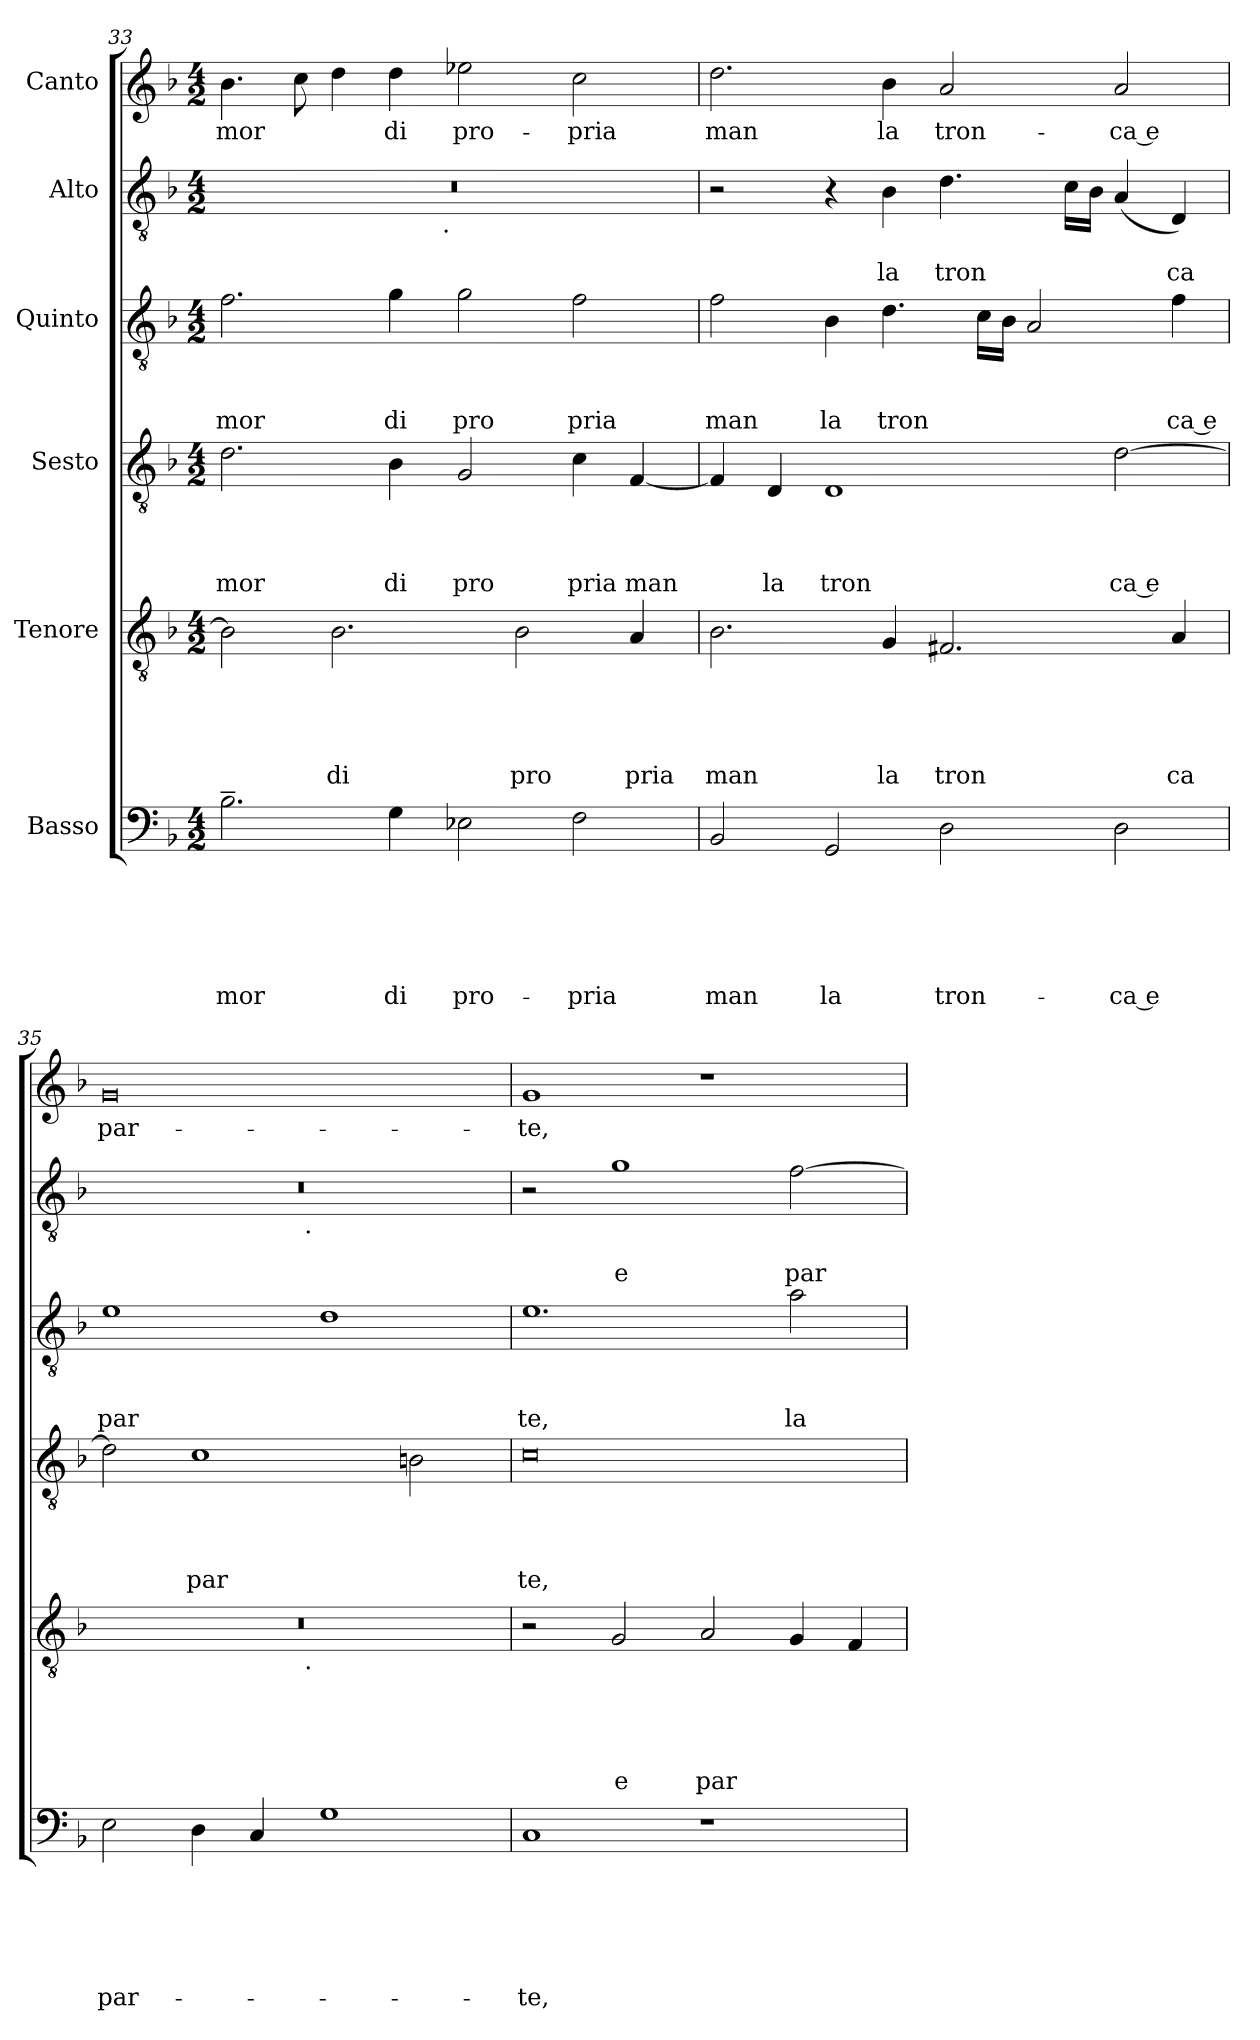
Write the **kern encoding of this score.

**kern	**text	**text	**text	**text	**text	**text	**kern	**text	**text	**text	**text	**text	**kern	**text	**text	**text	**text	**kern	**text	**text	**text	**kern	**text	**text	**kern	**text
*part6	*part6	*part6	*part6	*part6	*part6	*part6	*part5	*part5	*part5	*part5	*part5	*part5	*part4	*part4	*part4	*part4	*part4	*part3	*part3	*part3	*part3	*part2	*part2	*part2	*part1	*part1
*staff6	*staff6	*staff6	*staff6	*staff6	*staff6	*staff6	*staff5	*staff5	*staff5	*staff5	*staff5	*staff5	*staff4	*staff4	*staff4	*staff4	*staff4	*staff3	*staff3	*staff3	*staff3	*staff2	*staff2	*staff2	*staff1	*staff1
*I"Basso	*	*	*	*	*	*	*I"Tenore	*	*	*	*	*	*I"Sesto	*	*	*	*	*I"Quinto	*	*	*	*I"Alto	*	*	*I"Canto	*
!!LO:PB:g=z
*clefF4	*	*	*	*	*	*	*clefGv2	*	*	*	*	*	*clefGv2	*	*	*	*	*clefGv2	*	*	*	*clefGv2	*	*	*clefG2	*
*ITrd-3c-5	*	*	*	*	*	*	*ITrd-3c-5	*	*	*	*	*	*ITrd-3c-5	*	*	*	*	*ITrd-3c-5	*	*	*	*ITrd-3c-5	*	*	*	*
*k[b-e-]	*	*	*	*	*	*	*k[b-e-]	*	*	*	*	*	*k[b-e-]	*	*	*	*	*k[b-e-]	*	*	*	*k[b-e-]	*	*	*k[b-]	*
*B-:	*	*	*	*	*	*	*B-:	*	*	*	*	*	*B-:	*	*	*	*	*B-:	*	*	*	*B-:	*	*	*F:	*
*M4/2	*	*	*	*	*	*	*M4/2	*	*	*	*	*	*M4/2	*	*	*	*	*M4/2	*	*	*	*M4/2	*	*	*M4/2	*
=33	=33	=33	=33	=33	=33	=33	=33	=33	=33	=33	=33	=33	=33	=33	=33	=33	=33	=33	=33	=33	=33	=33	=33	=33	=33	=33
!	!	!	!	!	!	!LO:LY:b	!	!	!	!	!	!	!	!	!	!	!LO:LY:b	!	!	!	!LO:LY:b	!	!	!	!	!LO:LY:b
*	*	*	*	*	*	*	*	*	*	*	*	*	*	*	*	*	*	*	*	*	*	*^	*	*	*	*
2.e-~>\	.	.	.	.	.	mor	2e-\]	.	.	.	.	.	2.g\	.	.	.	mor	2.b-\	.	.	mor	0r	2ryy	.	.	4.b-\	mor
.	.	.	.	.	.	.	.	.	.	.	.	.	.	.	.	.	.	.	.	.	.	.	.	.	.	8cc\	.
!	!	!	!	!	!	!	!	!	!	!	!	!LO:LY:b	!	!	!	!	!	!	!	!	!	!	!	!	!	!	!
.	.	.	.	.	.	.	2.e-\	.	.	.	.	di	.	.	.	.	.	.	.	.	.	.	4...ryy	.	.	4dd\	.
!	!	!	!	!	!	!LO:LY:b	!	!	!	!	!	!	!	!	!	!	!LO:LY:b	!	!	!	!LO:LY:b	!	!	!	!	!	!LO:LY:b
4c\	.	.	.	.	.	di	.	.	.	.	.	.	4e-\	.	.	.	di	4cc\	.	.	di	.	.	.	.	4dd\	di
!	!	!	!	!	!	!	!	!	!	!	!	!	!	!	!	!	!	!	!	!	!	!	!LO:TX:b:t=.	!	!	!	!
.	.	.	.	.	.	.	.	.	.	.	.	.	.	.	.	.	.	.	.	.	.	.	1ryy	.	.	.	.
!	!	!	!	!	!	!LO:LY:b	!	!	!	!	!	!	!	!	!	!	!LO:LY:b	!	!	!	!LO:LY:b	!	!	!	!	!	!LO:LY:b
2A-X\	.	.	.	.	.	pro-	.	.	.	.	.	.	2c/	.	.	.	pro	2cc\	.	.	pro	.	.	.	.	2ee-X\	pro-
!	!	!	!	!	!	!	!	!	!	!	!	!LO:LY:b	!	!	!	!	!	!	!	!	!	!	!	!	!	!	!
.	.	.	.	.	.	.	2e-\	.	.	.	.	pro	.	.	.	.	.	.	.	.	.	.	.	.	.	.	.
!	!	!	!	!	!	!LO:LY:b	!	!	!	!	!	!	!	!	!	!	!LO:LY:b	!	!	!	!LO:LY:b	!	!	!	!	!	!LO:LY:b
2B-\	.	.	.	.	.	-pria	.	.	.	.	.	.	4f\	.	.	.	pria	2b-\	.	.	pria	.	.	.	.	2cc\	-pria
!	!	!	!	!	!	!	!	!	!	!	!	!LO:LY:b	!	!	!	!	!LO:LY:b	!	!	!	!	!	!	!	!	!	!
.	.	.	.	.	.	.	4d/	.	.	.	.	pria	[<4B-/	.	.	.	man	.	.	.	.	.	.	.	.	.	.
.	.	.	.	.	.	.	.	.	.	.	.	.	.	.	.	.	.	.	.	.	.	.	32ryy	.	.	.	.
=34	=34	=34	=34	=34	=34	=34	=34	=34	=34	=34	=34	=34	=34	=34	=34	=34	=34	=34	=34	=34	=34	=34	=34	=34	=34	=34	=34
!	!	!	!	!	!	!LO:LY:b	!	!	!	!	!	!LO:LY:b	!	!	!	!	!	!	!	!	!LO:LY:b	!	!	!	!	!	!LO:LY:b
*	*	*	*	*	*	*	*	*	*	*	*	*	*	*	*	*	*	*	*	*	*	*v	*v	*	*	*	*
2E-/	.	.	.	.	.	man	2.e-\	.	.	.	.	man	4B-/]	.	.	.	.	2b-\	.	.	man	2r	.	.	2.dd\	man
!	!	!	!	!	!	!	!	!	!	!	!	!	!	!	!	!	!LO:LY:b	!	!	!	!	!	!	!	!	!
.	.	.	.	.	.	.	.	.	.	.	.	.	4G/	.	.	.	la	.	.	.	.	.	.	.	.	.
!	!	!	!	!	!	!LO:LY:b	!	!	!	!	!	!	!	!	!	!	!LO:LY:b	!	!	!	!LO:LY:b	!	!	!	!	!
2C/	.	.	.	.	.	la	.	.	.	.	.	.	1G	.	.	.	tron	4e-\	.	.	la	4r	.	.	.	.
!	!	!	!	!	!	!	!	!	!	!	!	!LO:LY:b	!	!	!	!	!	!	!	!	!LO:LY:b	!	!	!LO:LY:b	!	!LO:LY:b
.	.	.	.	.	.	.	4c/	.	.	.	.	la	.	.	.	.	.	4.g\	.	.	tron	4e-\	.	la	4b-\	la
!	!	!	!	!	!	!LO:LY:b	!	!	!	!	!	!LO:LY:b	!	!	!	!	!	!	!	!	!	!	!	!LO:LY:b	!	!LO:LY:b
2G\	.	.	.	.	.	tron-	2.Bn/	.	.	.	.	tron	.	.	.	.	.	.	.	.	.	4.g\	.	tron	2a/	tron-
.	.	.	.	.	.	.	.	.	.	.	.	.	.	.	.	.	.	16f\LL	.	.	.	.	.	.	.	.
.	.	.	.	.	.	.	.	.	.	.	.	.	.	.	.	.	.	16e-\JJ	.	.	.	.	.	.	.	.
.	.	.	.	.	.	.	.	.	.	.	.	.	.	.	.	.	.	2d/	.	.	.	.	.	.	.	.
.	.	.	.	.	.	.	.	.	.	.	.	.	.	.	.	.	.	.	.	.	.	16f\LL	.	.	.	.
.	.	.	.	.	.	.	.	.	.	.	.	.	.	.	.	.	.	.	.	.	.	16e-\JJ	.	.	.	.
!	!	!	!	!	!	!LO:LY:b:rj	!	!	!	!	!	!	!	!	!	!	!LO:LY:b	!	!	!	!	!	!	!	!	!LO:LY:b:rj
2G\	.	.	.	.	.	-ca e	.	.	.	.	.	.	[>2g\	.	.	.	ca e	.	.	.	.	(4d/	.	.	2a/	-ca e
!	!	!	!	!	!	!	!	!	!	!	!	!LO:LY:b	!	!	!	!	!	!	!	!	!LO:LY:b:rj	!	!	!LO:LY:b	!	!
.	.	.	.	.	.	.	4d/	.	.	.	.	ca	.	.	.	.	.	4b-\	.	.	ca e	4G/)	.	ca	.	.
=35	=35	=35	=35	=35	=35	=35	=35	=35	=35	=35	=35	=35	=35	=35	=35	=35	=35	=35	=35	=35	=35	=35	=35	=35	=35	=35
!	!	!	!	!	!	!LO:LY:b	!	!	!	!	!	!	!	!	!	!	!	!	!	!	!LO:LY:b	!	!	!	!	!LO:LY:b
*	*	*	*	*	*	*	*^	*	*	*	*	*	*	*	*	*	*	*	*	*	*	*^	*	*	*	*
2A\	.	.	.	.	.	par-	0r	2ryy	.	.	.	.	.	2g\]	.	.	.	.	1a	.	.	par	0r	2ryy	.	.	0g	par-
!	!	!	!	!	!	!	!	!	!	!	!	!	!	!	!	!	!	!LO:LY:b	!	!	!	!	!	!	!	!	!	!
4G\	.	.	.	.	.	.	.	4...ryy	.	.	.	.	.	1f	.	.	.	par	.	.	.	.	.	4...ryy	.	.	.	.
4F/	.	.	.	.	.	.	.	.	.	.	.	.	.	.	.	.	.	.	.	.	.	.	.	.	.	.	.	.
!	!	!	!	!	!	!	!	!	!	!	!	!	!	!	!	!	!	!	!	!	!	!	!	!LO:TX:b:t=.	!	!	!	!
!	!	!	!	!	!	!	!	!LO:TX:b:t=.	!	!	!	!	!	!	!	!	!	!	!	!	!	!	!	!	!	!	!	!
.	.	.	.	.	.	.	.	1ryy	.	.	.	.	.	.	.	.	.	.	.	.	.	.	.	1ryy	.	.	.	.
1c	.	.	.	.	.	.	.	.	.	.	.	.	.	.	.	.	.	.	1g	.	.	.	.	.	.	.	.	.
.	.	.	.	.	.	.	.	.	.	.	.	.	.	2en\	.	.	.	.	.	.	.	.	.	.	.	.	.	.
.	.	.	.	.	.	.	.	32ryy	.	.	.	.	.	.	.	.	.	.	.	.	.	.	.	32ryy	.	.	.	.
=36	=36	=36	=36	=36	=36	=36	=36	=36	=36	=36	=36	=36	=36	=36	=36	=36	=36	=36	=36	=36	=36	=36	=36	=36	=36	=36	=36	=36
!	!	!	!	!	!	!LO:LY:b	!	!	!	!	!	!	!	!	!	!	!	!LO:LY:b	!	!	!	!LO:LY:b	!	!	!	!	!	!LO:LY:b
*	*	*	*	*	*	*	*v	*v	*	*	*	*	*	*	*	*	*	*	*	*	*	*	*v	*v	*	*	*	*
1F	.	.	.	.	.	-te,	2r	.	.	.	.	.	0f	.	.	.	te,	1.a	.	.	te,	2r	.	.	1g	-te,
!	!	!	!	!	!	!	!	!	!	!	!	!LO:LY:b	!	!	!	!	!	!	!	!	!	!	!	!LO:LY:b	!	!
.	.	.	.	.	.	.	2c/	.	.	.	.	e	.	.	.	.	.	.	.	.	.	1cc	.	e	.	.
!	!	!	!	!	!	!	!	!	!	!	!	!LO:LY:b	!	!	!	!	!	!	!	!	!	!	!	!	!	!
1r	.	.	.	.	.	.	2d/	.	.	.	.	par	.	.	.	.	.	.	.	.	.	.	.	.	1r	.
!	!	!	!	!	!	!	!	!	!	!	!	!	!	!	!	!	!	!	!	!	!LO:LY:b	!	!	!LO:LY:b	!	!
.	.	.	.	.	.	.	4c/	.	.	.	.	.	.	.	.	.	.	2dd\	.	.	la	[>2b-\	.	par	.	.
.	.	.	.	.	.	.	4B-/	.	.	.	.	.	.	.	.	.	.	.	.	.	.	.	.	.	.	.
=	=	=	=	=	=	=	=	=	=	=	=	=	=	=	=	=	=	=	=	=	=	=	=	=	=	=
*-	*-	*-	*-	*-	*-	*-	*-	*-	*-	*-	*-	*-	*-	*-	*-	*-	*-	*-	*-	*-	*-	*-	*-	*-	*-	*-
